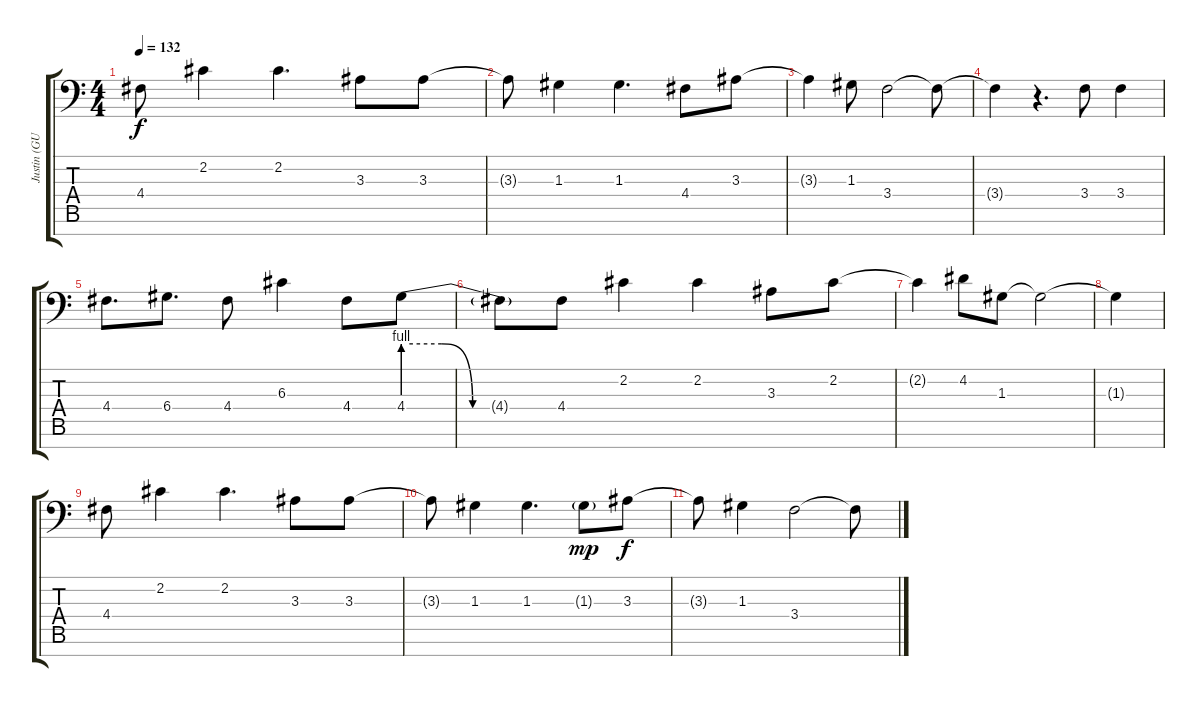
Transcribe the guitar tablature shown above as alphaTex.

\track ("Justin (GUIDE ONLY)" "Justin (GU") {instrument trombone}
\staff {score tabs}
\tuning (E4 B3 G3 D3 A2 E2 C-1) {hide}
\ts (4 4)
\tempo 132
\clef f4
\ks c
4.4.8{dy f} 2.2.4 2.2.4{d} 3.3.8 3.3.8 |
3.3{t}.8 1.3.4 1.3.4{d} 4.4.8 3.3.8 |
3.3{t}.4 1.3.8 3.4.2 3.4{t}.8 |
3.4{t}.4 r.4{d} 3.4.8 3.4.4 |
4.4.8{d} 6.4.8{d} 4.4.8 6.3.4 4.4.8 4.4{be (custom 0 4 15 4 27 0 35 0 47 0 58 0 60 0)}.8 |
4.4{t}.8 4.4.8 2.2.4 2.2.4 3.3.8 2.2.8 |
2.2{t}.4 4.2.8 1.3.8 1.3{t}.2 |
1.3{t}.4 |
4.4.8 2.2.4 2.2.4{d} 3.3.8 3.3.8 |
3.3{t}.8 1.3.4 1.3.4{d} 1.3{g}.8{dy mp} 3.3.8{dy f} |
3.3{t}.8 1.3.4 3.4.2 3.4{t}.8
